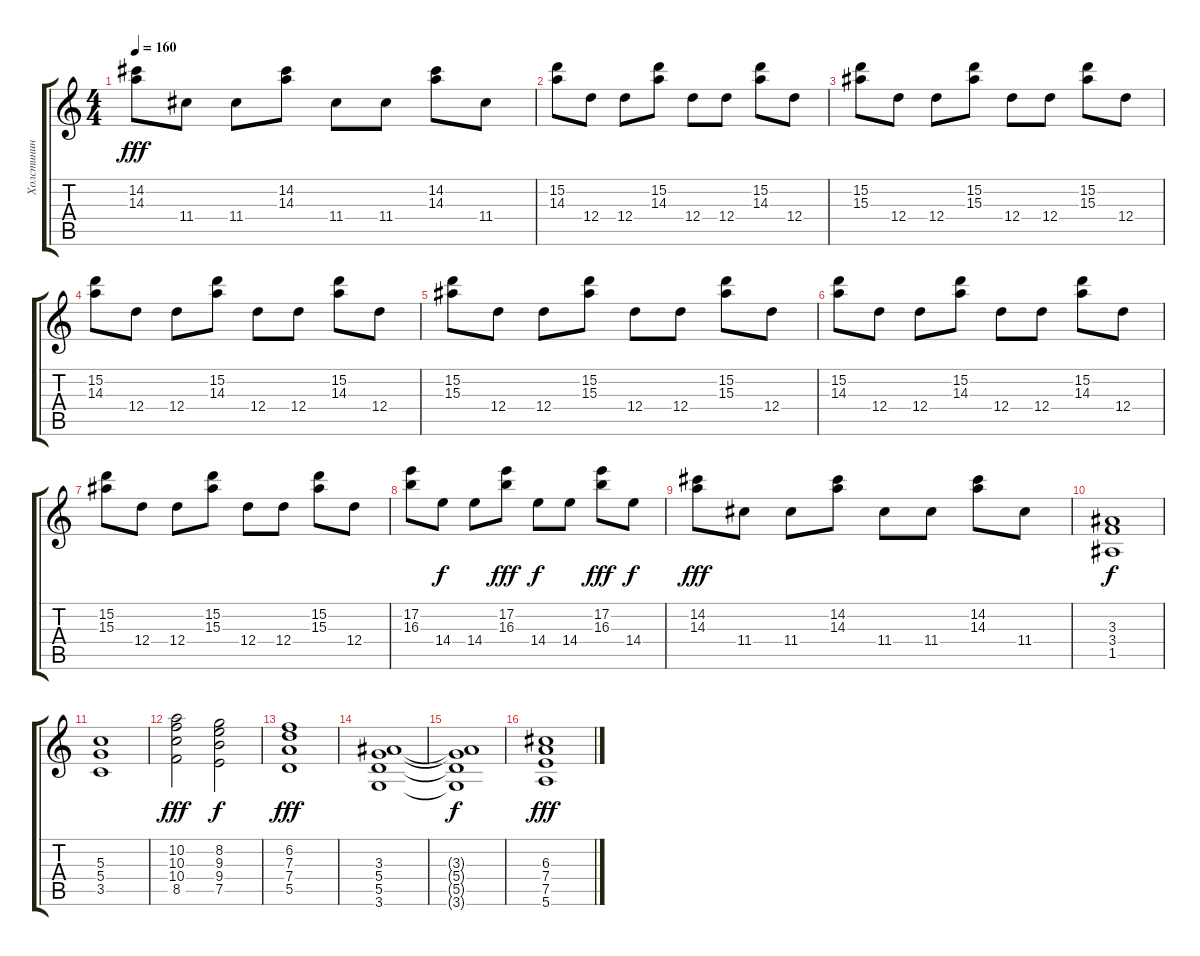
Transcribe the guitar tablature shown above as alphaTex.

\track ("Холстинин" "Холстинин") {instrument overdrivenguitar}
\staff {score tabs}
\tuning (E4 B3 G3 D3 A2 E2) {hide}
\ts (4 4)
\tempo 160
\clef g2
\ks c
(14.2 14.3).8{dy fff} 11.4.8 11.4.8 (14.2 14.3).8 11.4.8 11.4.8 (14.2 14.3).8 11.4.8 |
(15.2 14.3).8 12.4.8 12.4.8 (15.2 14.3).8 12.4.8 12.4.8 (15.2 14.3).8 12.4.8 |
(15.2 15.3).8 12.4.8 12.4.8 (15.2 15.3).8 12.4.8 12.4.8 (15.2 15.3).8 12.4.8 |
(15.2 14.3).8 12.4.8 12.4.8 (15.2 14.3).8 12.4.8 12.4.8 (15.2 14.3).8 12.4.8 |
(15.2 15.3).8 12.4.8 12.4.8 (15.2 15.3).8 12.4.8 12.4.8 (15.2 15.3).8 12.4.8 |
(15.2 14.3).8 12.4.8 12.4.8 (15.2 14.3).8 12.4.8 12.4.8 (15.2 14.3).8 12.4.8 |
(15.2 15.3).8 12.4.8 12.4.8 (15.2 15.3).8 12.4.8 12.4.8 (15.2 15.3).8 12.4.8 |
(17.2 16.3).8 14.4.8{dy f} 14.4.8 (17.2 16.3).8{dy fff} 14.4.8{dy f} 14.4.8 (17.2 16.3).8{dy fff} 14.4.8{dy f} |
(14.2 14.3).8{dy fff} 11.4.8 11.4.8 (14.2 14.3).8 11.4.8 11.4.8 (14.2 14.3).8 11.4.8 |
(3.3 3.4 1.5).1{dy f volume 10} |
(5.3 5.4 3.5).1 |
(10.2 10.3 10.4 8.5).2{dy fff} (8.2 9.3 9.4 7.5).2{dy f} |
(6.2 7.3 7.4 5.5).1{dy fff} |
(3.3 5.4 5.5 3.6).1 |
(3.3{t} 5.4{t} 5.5{t} 3.6{t}).1{dy f} |
(6.3 7.4 7.5 5.6).1{dy fff}
